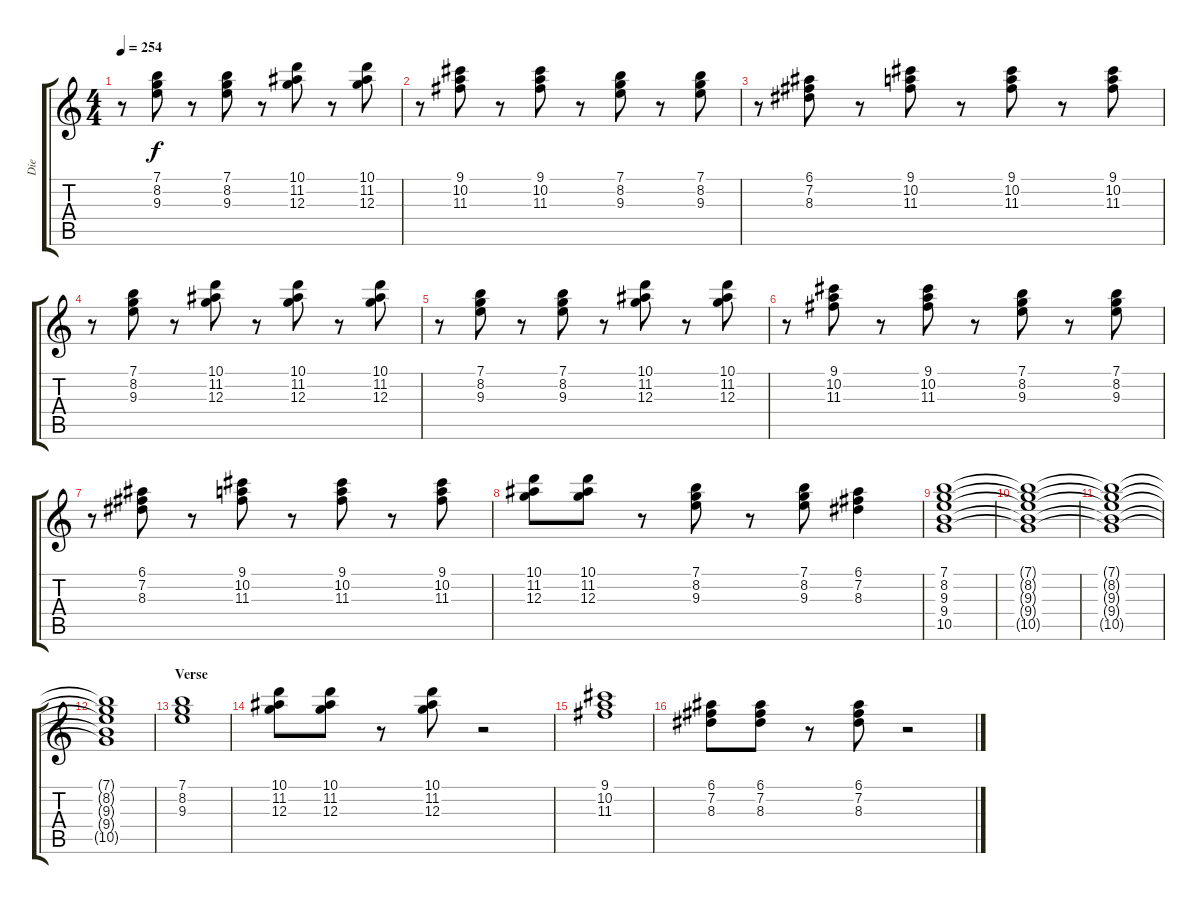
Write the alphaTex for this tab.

\track ("Die" "Die") {instrument distortionguitar}
\staff {score tabs}
\tuning (E4 B3 G3 D3 A2 E2) {hide}
\ts (4 4)
\tempo 254
\clef g2
\ks c
r.8{dy f} (7.1 8.2 9.3).8 r.8 (7.1 8.2 9.3).8 r.8 (10.1 11.2 12.3).8 r.8 (10.1 11.2 12.3).8 |
r.8 (9.1 10.2 11.3).8 r.8 (9.1 10.2 11.3).8 r.8 (7.1 8.2 9.3).8 r.8 (7.1 8.2 9.3).8 |
r.8 (6.1 7.2 8.3).8 r.8 (9.1 10.2 11.3).8 r.8 (9.1 10.2 11.3).8 r.8 (9.1 10.2 11.3).8 |
r.8 (7.1 8.2 9.3).8 r.8 (10.1 11.2 12.3).8 r.8 (10.1 11.2 12.3).8 r.8 (10.1 11.2 12.3).8 |
r.8 (7.1 8.2 9.3).8 r.8 (7.1 8.2 9.3).8 r.8 (10.1 11.2 12.3).8 r.8 (10.1 11.2 12.3).8 |
r.8 (9.1 10.2 11.3).8 r.8 (9.1 10.2 11.3).8 r.8 (7.1 8.2 9.3).8 r.8 (7.1 8.2 9.3).8 |
r.8 (6.1 7.2 8.3).8 r.8 (9.1 10.2 11.3).8 r.8 (9.1 10.2 11.3).8 r.8 (9.1 10.2 11.3).8 |
(10.1 11.2 12.3).8 (10.1 11.2 12.3).8 r.8 (7.1 8.2 9.3).8 r.8 (7.1 8.2 9.3).8 (6.1 7.2 8.3).4 |
(7.1 8.2 9.3 9.4 10.5).1 |
(7.1{t} 8.2{t} 9.3{t} 9.4{t} 10.5{t}).1 |
(7.1{t} 8.2{t} 9.3{t} 9.4{t} 10.5{t}).1 |
(7.1{t} 8.2{t} 9.3{t} 9.4{t} 10.5{t}).1 |
\section ("" "Verse")
(7.1 8.2 9.3).1 |
(10.1 11.2 12.3).8 (10.1 11.2 12.3).8 r.8 (10.1 11.2 12.3).8 r.2 |
(9.1 10.2 11.3).1 |
(6.1 7.2 8.3).8 (6.1 7.2 8.3).8 r.8 (6.1 7.2 8.3).8 r.2
